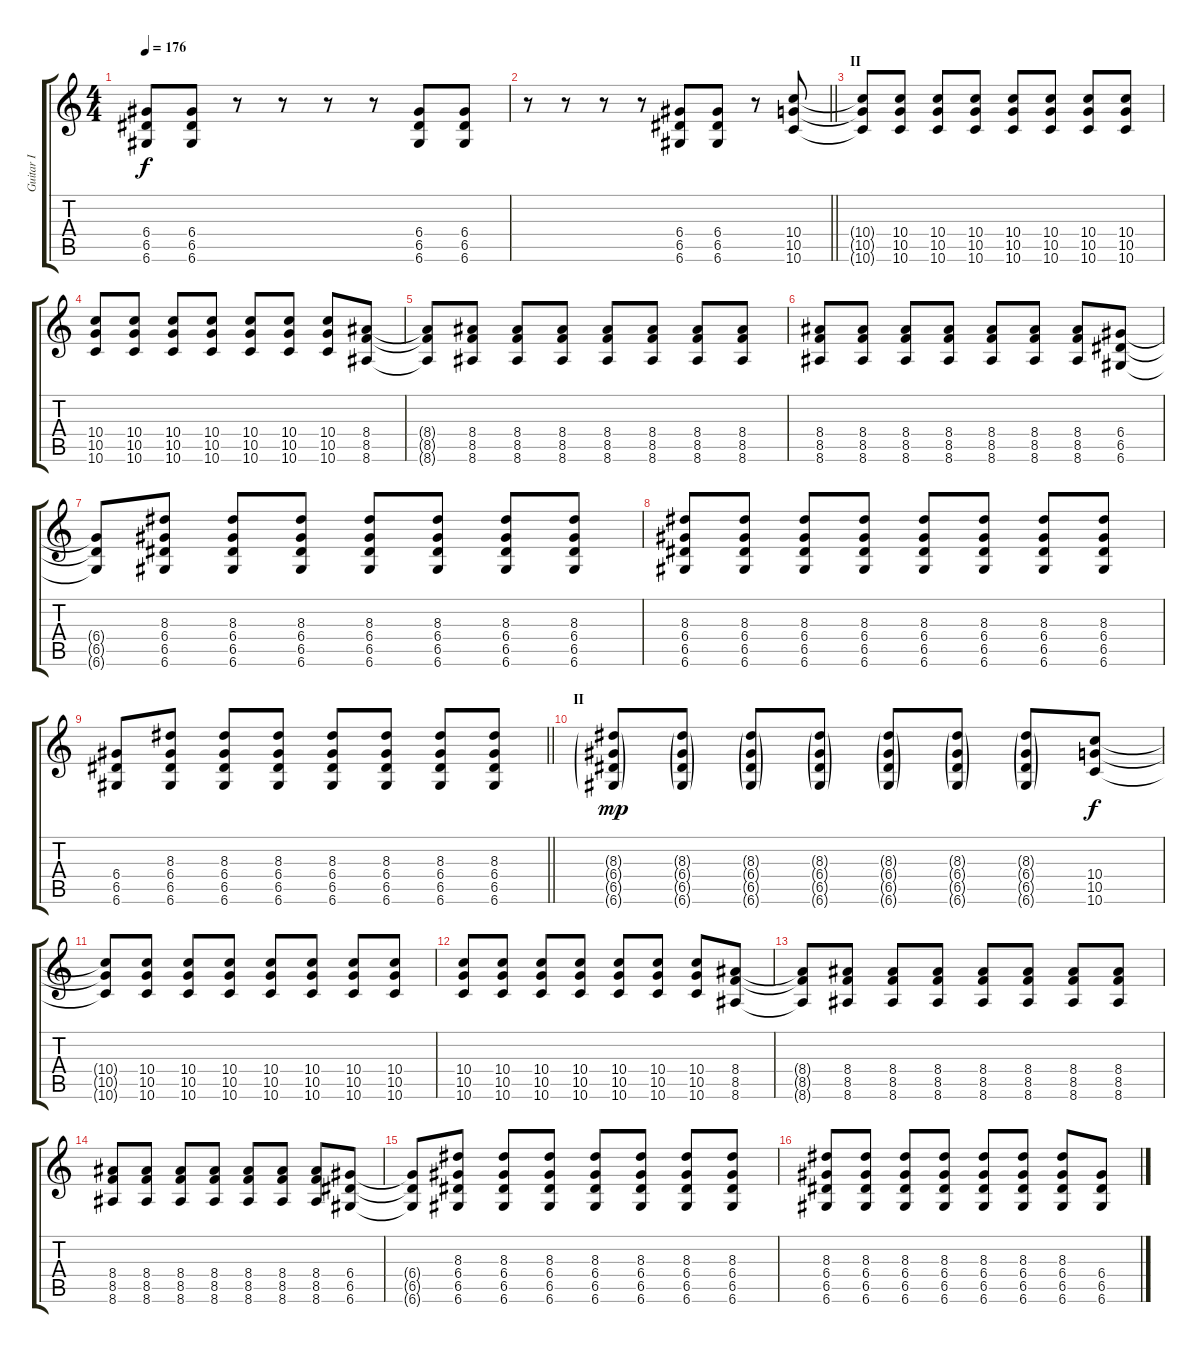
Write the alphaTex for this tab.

\track ("Guitar I" "Guitar I") {instrument distortionguitar}
\staff {score tabs}
\tuning (E4 B3 G3 D3 A2 D2) {hide}
\ts (4 4)
\tempo 176
\clef g2
\ks c
(6.4 6.5 6.6).8{dy f} (6.4 6.5 6.6).8 r.8 r.8 r.8 r.8 (6.4 6.5 6.6).8 (6.4 6.5 6.6).8 |
\barLineRight lightlight
r.8 r.8 r.8 r.8 (6.4 6.5 6.6).8 (6.4 6.5 6.6).8 r.8 (10.4 10.5 10.6).8 |
\section ("" "II")
(10.4{t} 10.5{t} 10.6{t}).8 (10.4 10.5 10.6).8 (10.4 10.5 10.6).8 (10.4 10.5 10.6).8 (10.4 10.5 10.6).8 (10.4 10.5 10.6).8 (10.4 10.5 10.6).8 (10.4 10.5 10.6).8 |
(10.4 10.5 10.6).8 (10.4 10.5 10.6).8 (10.4 10.5 10.6).8 (10.4 10.5 10.6).8 (10.4 10.5 10.6).8 (10.4 10.5 10.6).8 (10.4 10.5 10.6).8 (8.4 8.5 8.6).8 |
(8.4{t} 8.5{t} 8.6{t}).8 (8.4 8.5 8.6).8 (8.4 8.5 8.6).8 (8.4 8.5 8.6).8 (8.4 8.5 8.6).8 (8.4 8.5 8.6).8 (8.4 8.5 8.6).8 (8.4 8.5 8.6).8 |
(8.4 8.5 8.6).8 (8.4 8.5 8.6).8 (8.4 8.5 8.6).8 (8.4 8.5 8.6).8 (8.4 8.5 8.6).8 (8.4 8.5 8.6).8 (8.4 8.5 8.6).8 (6.4 6.5 6.6).8 |
(6.4{t} 6.5{t} 6.6{t}).8 (8.3 6.4 6.5 6.6).8 (8.3 6.4 6.5 6.6).8 (8.3 6.4 6.5 6.6).8 (8.3 6.4 6.5 6.6).8 (8.3 6.4 6.5 6.6).8 (8.3 6.4 6.5 6.6).8 (8.3 6.4 6.5 6.6).8 |
(8.3 6.4 6.5 6.6).8 (8.3 6.4 6.5 6.6).8 (8.3 6.4 6.5 6.6).8 (8.3 6.4 6.5 6.6).8 (8.3 6.4 6.5 6.6).8 (8.3 6.4 6.5 6.6).8 (8.3 6.4 6.5 6.6).8 (8.3 6.4 6.5 6.6).8 |
\barLineRight lightlight
(6.4 6.5 6.6).8 (8.3 6.4 6.5 6.6).8 (8.3 6.4 6.5 6.6).8 (8.3 6.4 6.5 6.6).8 (8.3 6.4 6.5 6.6).8 (8.3 6.4 6.5 6.6).8 (8.3 6.4 6.5 6.6).8 (8.3 6.4 6.5 6.6).8 |
\section ("" "II")
(8.3{g} 6.4{g} 6.5{g} 6.6{g}).8{dy mp} (8.3{g} 6.4{g} 6.5{g} 6.6{g}).8 (8.3{g} 6.4{g} 6.5{g} 6.6{g}).8 (8.3{g} 6.4{g} 6.5{g} 6.6{g}).8 (8.3{g} 6.4{g} 6.5{g} 6.6{g}).8 (8.3{g} 6.4{g} 6.5{g} 6.6{g}).8 (8.3{g} 6.4{g} 6.5{g} 6.6{g}).8 (10.4 10.5 10.6).8{dy f} |
(10.4{t} 10.5{t} 10.6{t}).8 (10.4 10.5 10.6).8 (10.4 10.5 10.6).8 (10.4 10.5 10.6).8 (10.4 10.5 10.6).8 (10.4 10.5 10.6).8 (10.4 10.5 10.6).8 (10.4 10.5 10.6).8 |
(10.4 10.5 10.6).8 (10.4 10.5 10.6).8 (10.4 10.5 10.6).8 (10.4 10.5 10.6).8 (10.4 10.5 10.6).8 (10.4 10.5 10.6).8 (10.4 10.5 10.6).8 (8.4 8.5 8.6).8 |
(8.4{t} 8.5{t} 8.6{t}).8 (8.4 8.5 8.6).8 (8.4 8.5 8.6).8 (8.4 8.5 8.6).8 (8.4 8.5 8.6).8 (8.4 8.5 8.6).8 (8.4 8.5 8.6).8 (8.4 8.5 8.6).8 |
(8.4 8.5 8.6).8 (8.4 8.5 8.6).8 (8.4 8.5 8.6).8 (8.4 8.5 8.6).8 (8.4 8.5 8.6).8 (8.4 8.5 8.6).8 (8.4 8.5 8.6).8 (6.4 6.5 6.6).8 |
(6.4{t} 6.5{t} 6.6{t}).8 (8.3 6.4 6.5 6.6).8 (8.3 6.4 6.5 6.6).8 (8.3 6.4 6.5 6.6).8 (8.3 6.4 6.5 6.6).8 (8.3 6.4 6.5 6.6).8 (8.3 6.4 6.5 6.6).8 (8.3 6.4 6.5 6.6).8 |
(8.3 6.4 6.5 6.6).8 (8.3 6.4 6.5 6.6).8 (8.3 6.4 6.5 6.6).8 (8.3 6.4 6.5 6.6).8 (8.3 6.4 6.5 6.6).8 (8.3 6.4 6.5 6.6).8 (8.3 6.4 6.5 6.6).8 (6.4 6.5 6.6).8
